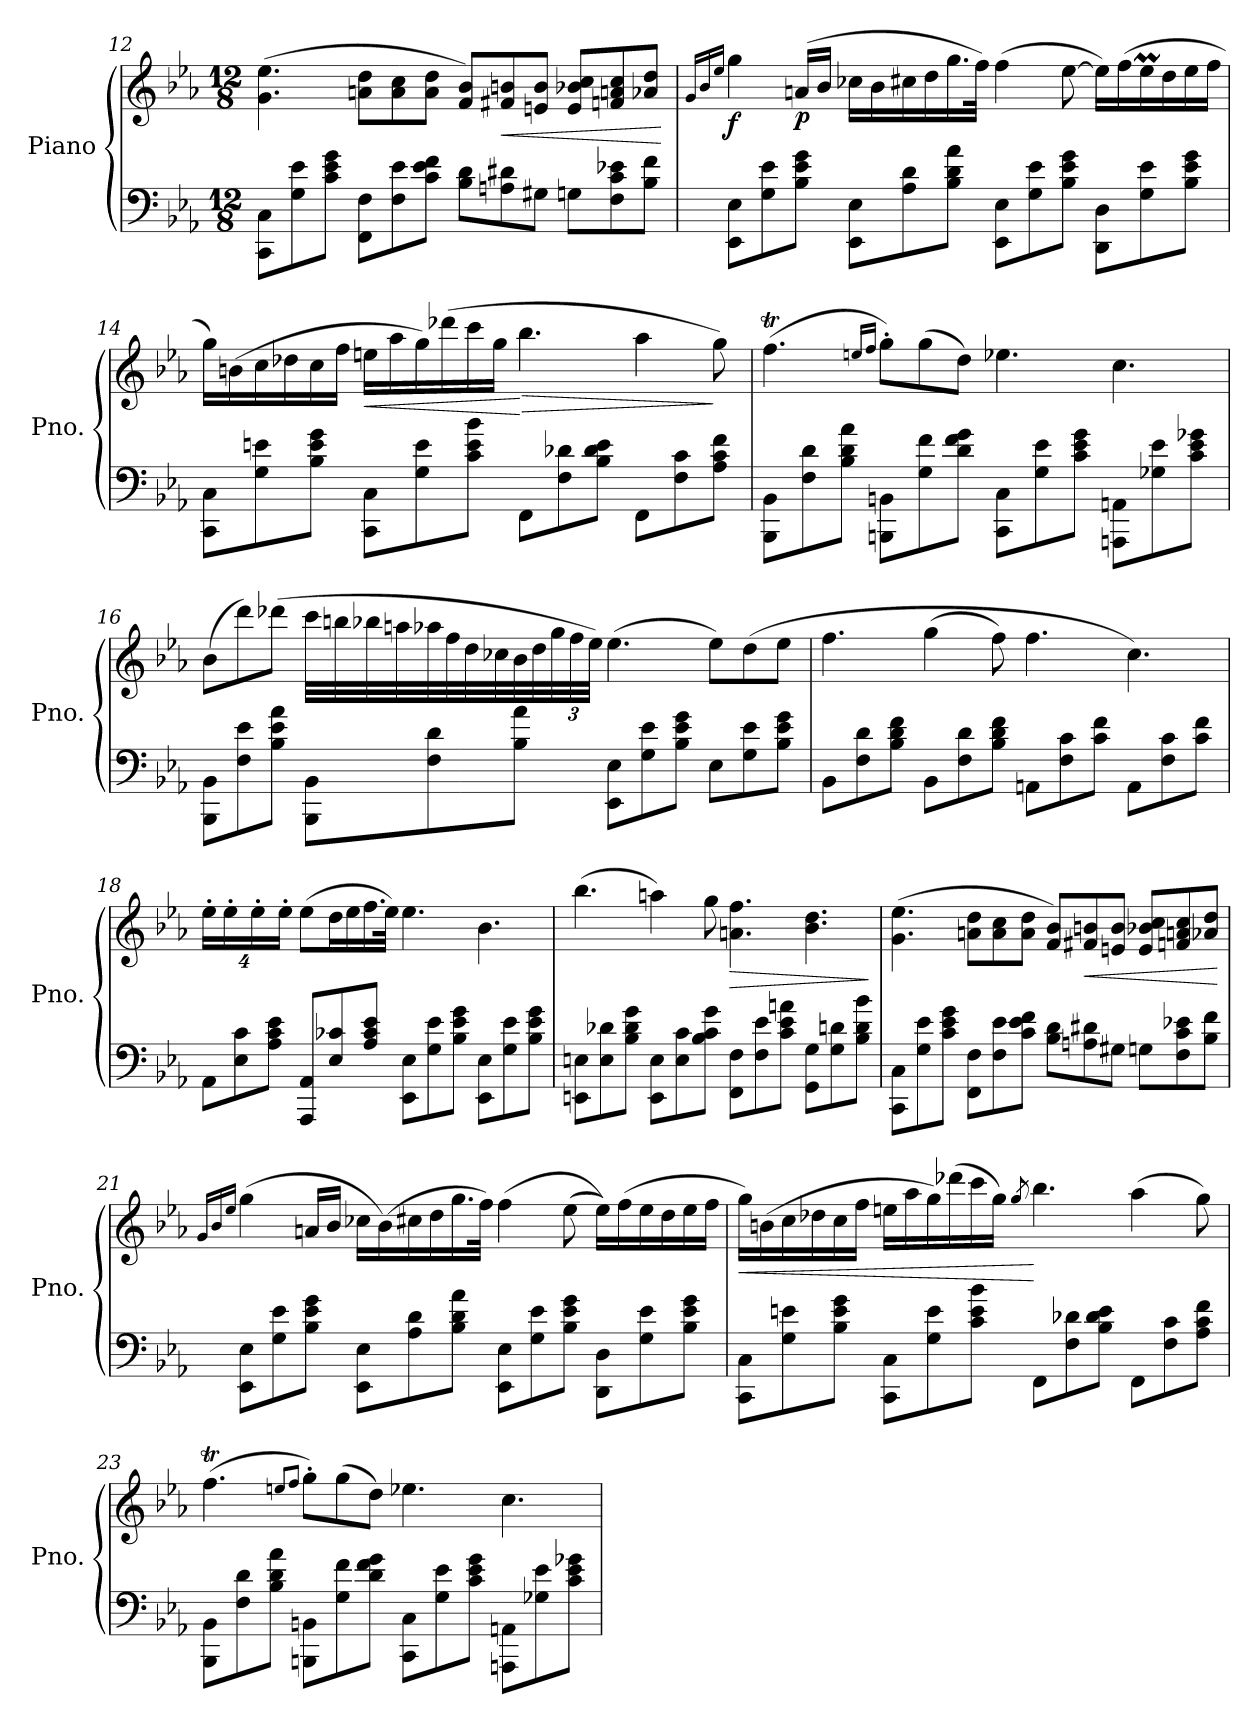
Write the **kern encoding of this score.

**kern	**kern	**dynam
*part1	*part1	*part1
*staff2	*staff1	*staff1/2
*I"Piano	*	*
*I'Pno.	*	*
!!LO:LB:g=z
*clefF4	*clefG2	*
*k[b-e-a-]	*k[b-e-a-]	*
*M12/8	*M12/8	*
=12	=12	=12
8CC\ 8C\L	(>4.g\ 4.ee-\	.
8G\ 8e-\	.	.
8c\ 8e-\ 8g\J	.	.
8FF\ 8F\L	8an\ 8dd\L	.
8F\ 8e-\	8a\ 8cc\	.
8c\ 8e-\ 8f\J	8a\ 8dd\J	.
8B-\ 8d\L	8f/ 8b-/L)	.
!	!	!LO:HP:b
8An\ 8d#X\	8f#X/ 8bn/	<
8G#X\J	8en/ 8b/J	.
8Gn\L	8e/ 8b-X/ 8cc/L	.
8F\ 8c\ 8e-X\	8fn/ 8an/ 8cc/	.
8B-\ 8f\J	8a-X/ 8dd/J	.
.	.	[
!!LO:LB:g=z
=13	=13	=13
.	16qg/LL	.
.	16qb-/	.
.	16qee-/JJ	.
!	!	!LO:DY:b
8EE-\ 8E-\L	4gg\	f
8G\ 8e-\	.	.
!	!	!LO:DY:b
8B-\ 8e-\ 8g\J	(>16an/LL	p
.	16b-/JJ	.
8EE-\ 8E-\L	16cc-X\LL	.
.	16b-\	.
8A-\ 8d\	16cc#X\	.
.	16dd\	.
8B-\ 8d\ 8a-\J	16.gg\	.
.	32ff\JJk)	.
8EE-\ 8E-\L	(>4ff\	.
8G\ 8e-\	.	.
8B-\ 8e-\ 8g\J	[8ee-\	.
8DD\ 8D\L	16ee-\LL])	.
.	(>16ff\	.
8G\ 8e-\	16ee-M\	.
.	16dd\	.
8B-\ 8e-\ 8g\J	16ee-\	.
.	16ff\JJ	.
!!LO:PB:g=z
=14	=14	=14
8CC\ 8C\L	16gg\LL)	.
.	(>16bn\	.
8G\ 8en\	16cc\	.
.	16dd-X\	.
8B-\ 8e\ 8g\J	16cc\	.
.	16ff\JJ	.
!	!	!LO:HP:b
8CC\ 8C\L	16een\LL	<
.	16aa-\	.
8G\ 8e\	16gg\)	.
.	(>16ddd-X\	.
8c\ 8e\ 8b-\J	16ccc\	.
.	16gg\JJ	.
!	!	!LO:HP:n=1:b
8FF\L	4.bb-\	[ >
8F\ 8d-X\	.	.
8B-\ 8d-\ 8e\J	.	.
8FF\L	4aa-\	.
8F\ 8c\	.	.
8A-\ 8c\ 8f\J	8gg\)	]
!!LO:LB:g=z
=15	=15	=15
8BBB-\ 8BB-\L	(>4.ffT\	.
8F\ 8d\	.	.
8B-\ 8d\ 8a-\J	.	.
.	16qeen/LL	.
.	16qff/JJ	.
8BBBn\ 8BBn\L	8ggTTT'\L)	.
8G\ 8f\	(>8gg\	.
8d\ 8f\ 8g\J	8dd\J)	.
8CC\ 8C\L	4.ee-X\	.
8G\ 8e-\	.	.
8c\ 8e-\ 8g\J	.	.
8AAAn\ 8AAn\L	4.cc\	.
8G-X\ 8e-\	.	.
8c\ 8e-\ 8g-X\J	.	.
!!LO:LB:g=z
=16	=16	=16
8BBB-\ 8BB-\L	(>8b-\L	.
8F\ 8e-\	8ddd\)	.
8B-\ 8e-\ 8a-\J	(>8ddd-X\J	.
8BBB-\ 8BB-\L	32ccc\LLL	.
.	32bbn\	.
.	32bb-X\	.
.	32aan\	.
8F\ 8d\	32aa-X\	.
.	32ff\	.
.	32dd\	.
.	32cc-X\	.
8B-\ 8a-\J	32b-\	.
.	32dd\	.
*	*Xbrackettup	*
.	48gg\	.
.	48ff\	.
.	48ee-\JJJ)	.
8EE-\ 8E-\L	(>4.ee-\	.
8G\ 8e-\	.	.
8B-\ 8e-\ 8g\J	.	.
8E-\L	8ee-\L)	.
8G\ 8e-\	(>8dd\	.
8B-\ 8e-\ 8g\J	8ee-\J	.
!!LO:LB:g=z
=17	=17	=17
8BB-\L	4.ff\	.
8F\ 8d\	.	.
8B-\ 8d\ 8f\J	.	.
8BB-\L	(>4gg\	.
8F\ 8d\	.	.
8B-\ 8d\ 8f\J	8ff\)	.
8AAn\L	4.ff\	.
8F\ 8c\	.	.
8c\ 8f\J	.	.
8AA\L	4.cc\)	.
8F\ 8c\	.	.
8c\ 8f\J	.	.
!!LO:PB:g=z
=18	=18	=18
8AA-\L	32%3ee-'\L	.
.	32%3ee-'\	.
8E-\ 8c\	.	.
.	32%3ee-'\	.
8A-\ 8c\ 8e-\J	.	.
.	32%3ee-'\J	.
8AAA-/ 8AA-/L	(>8ee-\L	.
8E-/ 8c-X/	16dd\L	.
.	16ee-\	.
8A-/ 8c-/ 8e-/J	16.ff\	.
.	32ee-\JJk)	.
8EE-\ 8E-\L	4.ee-\	.
8G\ 8e-\	.	.
8B-\ 8e-\ 8g\J	.	.
8EE-\ 8E-\L	4.b-\	.
8G\ 8e-\	.	.
8B-\ 8e-\ 8g\J	.	.
!!LO:LB:g=z
=19	=19	=19
8EEn\ 8En\L	(>4.bb-\	.
8E\ 8d-X\	.	.
8B-\ 8d-\ 8g\J	.	.
8EE\ 8E\L	4aan\)	.
8E\ 8c\	.	.
8B-\ 8c\ 8g\J	8gg\	.
!	!	!LO:HP:b
8FF\ 8F\L	4.an\ 4.ff\	>
8F\ 8e-\	.	.
8c\ 8e-\ 8an\J	.	.
8GG\ 8G\L	4.b-\ 4.dd\	.
8G\ 8dn\	.	.
8B-\ 8d\ 8b-\J	.	.
.	.	]
!!LO:LB:g=z
=20	=20	=20
8CC\ 8C\L	(>4.g\ 4.ee-\	.
8G\ 8e-\	.	.
8c\ 8e-\ 8g\J	.	.
8FF\ 8F\L	8an\ 8dd\L	.
8F\ 8e-\	8a\ 8cc\	.
8c\ 8e-\ 8f\J	8a\ 8dd\J	.
8B-\ 8d\L	8f/ 8b-/L)	.
!	!	!LO:HP:b
8An\ 8d#X\	8f#X/ 8bn/	<
8G#X\J	8en/ 8b/J	.
8Gn\L	8e/ 8b-X/ 8cc/L	.
8F\ 8c\ 8e-X\	8fn/ 8an/ 8cc/	.
8B-\ 8f\J	8a-X/ 8dd/J	.
.	.	[
!!LO:LB:g=z
=21	=21	=21
.	16qg/LL	.
.	16qb-/	.
.	16qee-/JJ	.
8EE-\ 8E-\L	(>4gg\	.
8G\ 8e-\	.	.
8B-\ 8e-\ 8g\J	16an/LL	.
.	16b-/JJ	.
8EE-\ 8E-\L	16cc-X\LL	.
.	(>16b-\)	.
8A-\ 8d\	16cc#X\	.
.	16dd\	.
8B-\ 8d\ 8a-\J	16.gg\	.
.	32ff\JJk)	.
8EE-\ 8E-\L	(>4ff\	.
8G\ 8e-\	.	.
8B-\ 8e-\ 8g\J	(>8ee-\	.
8DD\ 8D\L	16ee-\LL))	.
.	(>16ff\	.
8G\ 8e-\	16ee-\	.
.	16dd\	.
8B-\ 8e-\ 8g\J	16ee-\	.
.	16ff\JJ	.
!!LO:LB:g=z
=22	=22	=22
!	!	!LO:HP:b
8CC\ 8C\L	16gg\LL)	<
.	(>16bn\	.
8G\ 8en\	16cc\	.
.	16dd-X\	.
8B-\ 8e\ 8g\J	16cc\	.
.	16ff\JJ	.
8CC\ 8C\L	16een\LL	.
.	16aa-\	.
8G\ 8e\	16gg\)	.
.	(>16ddd-X\	.
8c\ 8e\ 8b-\J	16ccc\	.
.	16gg\JJ)	.
.	8qgg/	.
8FF\L	4.bb-\	[
8F\ 8d-X\	.	.
8B-\ 8d-\ 8e\J	.	.
8FF\L	(>4aa-\	.
8F\ 8c\	.	.
8A-\ 8c\ 8f\J	8gg\)	.
!!LO:PB:g=z
=23	=23	=23
8BBB-\ 8BB-\L	(>4.ffT\	.
8F\ 8d\	.	.
8B-\ 8d\ 8a-\J	.	.
.	8qeen/L	.
.	8qff/J	.
8BBBn\ 8BBn\L	8ggTTT'\L)	.
8G\ 8f\	(>8gg\	.
8d\ 8f\ 8g\J	8dd\J)	.
8CC\ 8C\L	4.ee-X\	.
8G\ 8e-\	.	.
8c\ 8e-\ 8g\J	.	.
8AAAn\ 8AAn\L	4.cc\	.
8G-X\ 8e-\	.	.
8c\ 8e-\ 8g-X\J	.	.
=	=	=
*-	*-	*-
